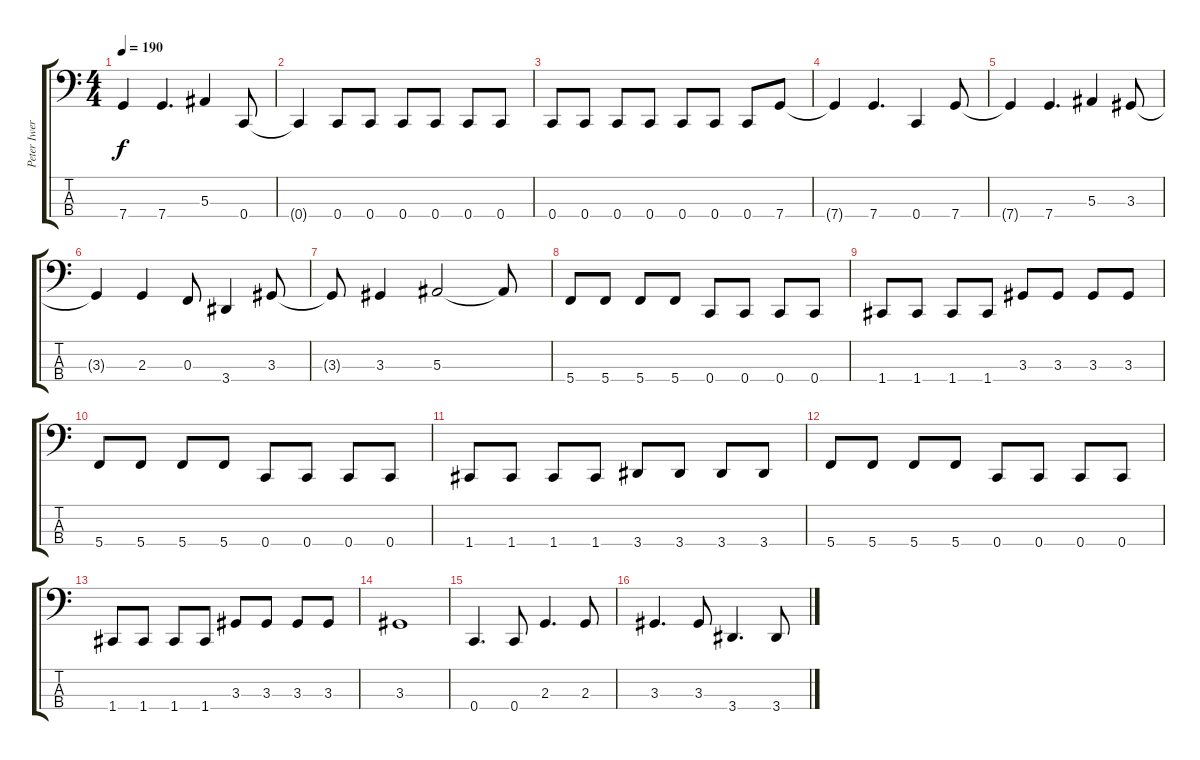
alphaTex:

\track ("Peter Iwers" "Peter Iwer") {instrument electricbassfinger}
\staff {score tabs}
\tuning (Eb2 Bb1 F1 C1) {hide}
\ts (4 4)
\tempo 190
\clef f4
\ks c
7.4{t}.4{dy f} 7.4.4{d} 5.3.4 0.4.8 |
0.4{t}.4 0.4.8 0.4.8 0.4.8 0.4.8 0.4.8 0.4.8 |
0.4.8 0.4.8 0.4.8 0.4.8 0.4.8 0.4.8 0.4.8 7.4.8 |
7.4{t}.4 7.4.4{d} 0.4.4 7.4.8 |
7.4{t}.4 7.4.4{d} 5.3.4 3.3.8 |
3.3{t}.4 2.3.4 0.3.8 3.4.4 3.3.8 |
3.3{t}.8 3.3.4 5.3.2 5.3{t}.8 |
5.4.8 5.4.8 5.4.8 5.4.8 0.4.8 0.4.8 0.4.8 0.4.8 |
1.4.8 1.4.8 1.4.8 1.4.8 3.3.8 3.3.8 3.3.8 3.3.8 |
5.4.8 5.4.8 5.4.8 5.4.8 0.4.8 0.4.8 0.4.8 0.4.8 |
1.4.8 1.4.8 1.4.8 1.4.8 3.4.8 3.4.8 3.4.8 3.4.8 |
5.4.8 5.4.8 5.4.8 5.4.8 0.4.8 0.4.8 0.4.8 0.4.8 |
1.4.8 1.4.8 1.4.8 1.4.8 3.3.8 3.3.8 3.3.8 3.3.8 |
3.3.1 |
0.4.4{d} 0.4.8 2.3.4{d} 2.3.8 |
3.3.4{d} 3.3.8 3.4.4{d} 3.4.8
